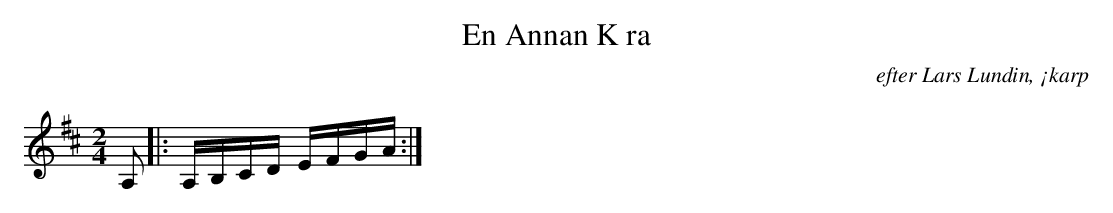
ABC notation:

X:1
T:En Annan K ra
O:efter Lars Lundin, ¡karp
M:2/4
L:1/8
K:D
A, |: A,/B,/C/D/ E/F/G/A/ :|
